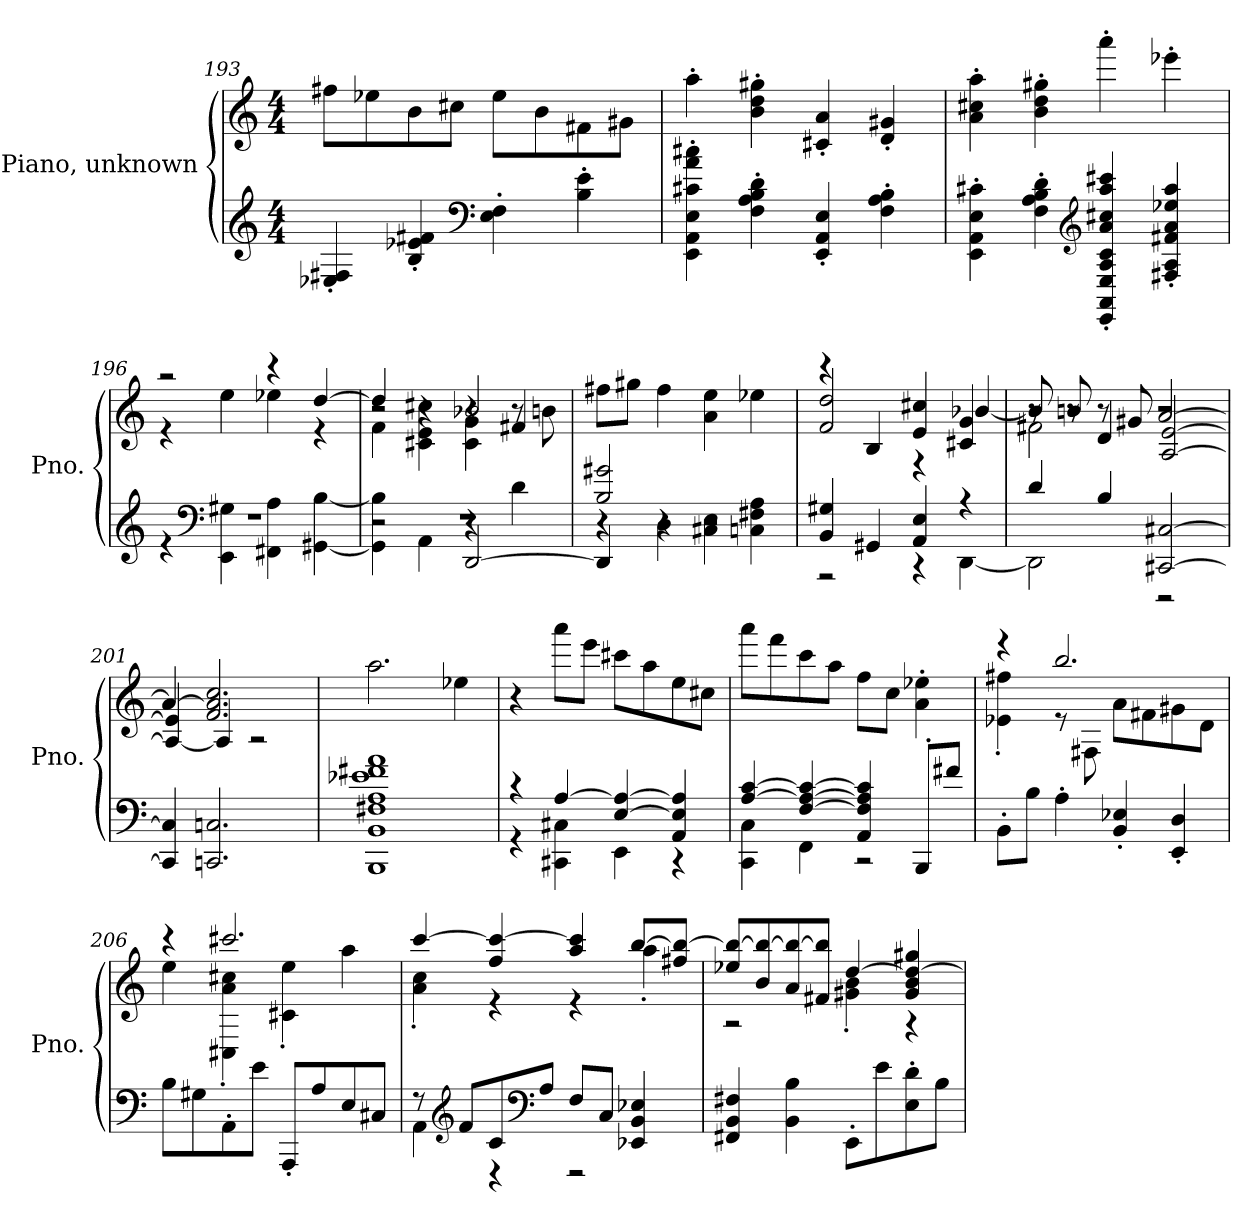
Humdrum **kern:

**kern	**kern
*part1	*part1
*staff2	*staff1
*I"Piano, unknown	*
*I'Pno.	*
*clefG2	*clefG2
*k[]	*k[]
*M4/4	*M4/4
=193	=193
4E-X/' 4F#X/'	8ff#X\L
.	8ee-X\
4B/' 4e-X/' 4f#X/'	8b\
.	8cc#X\J
*clefF4	*
4E-\' 4F#\'	8ee-\L
.	8b\
4B\' 4e-\'	8f#X\
.	8g#X\J
!!LO:PB:g=z
=194	=194
4EE\' 4AA\' 4E\' 4c#X\' 4a\' 4cc#X\'	4aa'\
4F\' 4A\' 4B\' 4d\'	4b\' 4dd\' 4gg#X\'
4EE/' 4AA/' 4E/'	4c#X/' 4a/'
4F\' 4A\' 4B\'	4d/' 4g#X/'
=195	=195
4EE\' 4AA\' 4E\' 4c#X\'	4a\' 4cc#X\' 4aa\'
4F\' 4A\' 4B\' 4d\'	4b\' 4dd\' 4gg#X\'
*clefG2	*
4EE/' 4AA/' 4E/' 4A/' 4c#/' 4a/' 4cc#X/' 4aa/' 4ccc#X/'	4aaa'\
4F#X/' 4A/' 4f#X/' 4a/' 4ee-X/' 4aa/'	4eee-X'\
=196	=196
*^	*^
1r	4r	2r	4r
*clefF4	*	*	*
.	4EE\ 4G#X\	.	4ee\
.	4FF#X\ 4A\	4r	4ee-X\
.	[4GG#X\ [4B\	[4dd/	4r
=197	=197	=197	=197
*	*^	*	*^
1r	4GG#\] 4B\]	2r	4dd/]	4f\	2r
.	4AA\	.	4r	4c#X\ 4e\ 4cc#X\	.
.	4r	[2DD/	2b-X/	4c#\ 4g\	4r
.	4d\	.	.	8r	4f#X/
.	.	.	.	8bn\	.
*	*	*	*v	*v	*v
!!LO:LB:g=z
=198	=198	=198	=198
2B/ 2g#X/	4r	4DD/]	8ff#X\L
.	.	.	8gg#X\J
.	4D\	4r	4ff#\
2r	4C#X\ 4E\	2r	4a\ 4ee\
.	4Cn\ 4F#X\ 4A\	.	4ee-X\
*	*v	*v	*
=199	=199	=199
*	*	*^
4BB/ 4G#X/	2r	4r	2f/ 2dd/
4GG#X/	.	4B/	.
4AA/ 4E/	4r	4e/ 4cc#X/	4r
4r	[4DD\	4c#X/ 4g/	[4b-X/
=200	=200	=200	=200
*	*	*	*^
4d/	2DD\]	8r	2f#X\	8b-/]
.	.	8bn/	.	8r
4B/	.	8r	.	4d/
.	.	8g#X/	.	.
[2CC#X/ [2C#X/	2r	[2a/	2r	[2A/ [2e/
*v	*v	*	*	*
*	*	*v	*v
=201	=201	=201
4CC#/] 4C#/]	4a/_	4A/_ 4e/]
2.CCn/ 2.Cn/	2.f/ 2.a/] 2.cc/	4A/]
.	.	2r
*	*v	*v
=202	=202
1BBB 1BB 1F#X 1A 1e-X 1f#X 1a	2.aa\
.	4ee-X\
!!LO:LB:g=z
=203	=203
*^	*
4r	4r	4r
[4A/	4CC#X\ 4C#X\	8aaa\L
.	.	8eee\J
[4E/ 4A/_	4EE\	8ccc#X\L
.	.	8aa\
4AA/ 4E/] 4A/]	4r	8ee\
.	.	8cc#X\J
=204	=204	=204
[4A/ [4c/	4CC\ 4C\	8aaa\L
.	.	8fff\
[4F/ 4A/_ 4c/_	4FF\	8ccc\
.	.	8aa\J
4AA/ 4F/] 4A/] 4c/]	2r	8ff\L
.	.	8cc\J
8BBB'/L	.	4a\' 4ee-X\'
8f#X/J	.	.
*v	*v	*
=205	=205
*	*^
8BB'\L	4r	4e-X\' 4ff#X\'
8B\J	.	.
4A'\	2.bb/	8r
.	.	8F#X\
4BB/' 4E-X/'	.	8a\L
.	.	8f#X\
4EE/' 4D/'	.	8g#X\
.	.	8d\J
=206	=206	=206
8B\L	4r	4ee\
8G#X\	.	.
8AA'\	2.ccc#X/	4C#X\' 4a\' 4cc#X\'
8e\J	.	.
8AAA'/L	.	4c#X\' 4ee\'
8A/	.	.
8E/	.	4aa\
8C#X/J	.	.
!!LO:LB:g=z	!!
=207	=207	=207
*^	*	*
8r	4AA\	[4ccc/	4a\' 4cc\'
*clefG2	*	*	*
8f/L	.	.	.
8c/	4r	4ff/ 4ccc/_	4r
*clefF4	*	*	*
8A/J	.	.	.
8F/L	2r	4aa/ 4ccc/]	4r
8C/J	.	.	.
4EE-X/ 4BB/ 4E-X/	.	[8bb/L	4aa'\
.	.	8ff#X/ 8bb/_J	.
*v	*v	*	*
=208	=208	=208
4FF#X/ 4BB/ 4F#X/	8ee-X/ 8bb/_L	2r
.	8b/ 8bb/_	.
4BB\ 4B\	8a/ 8bb/_	.
.	8f#X/ 8bb/]J	.
8EE'\L	[4dd/	4g#X\' 4b\'
8e\	.	.
8E\' 8d\'	4g#/ 4b/ 4dd/_ 4gg#X/	4r
8B\J	.	.
*	*v	*v
=	=
*-	*-
